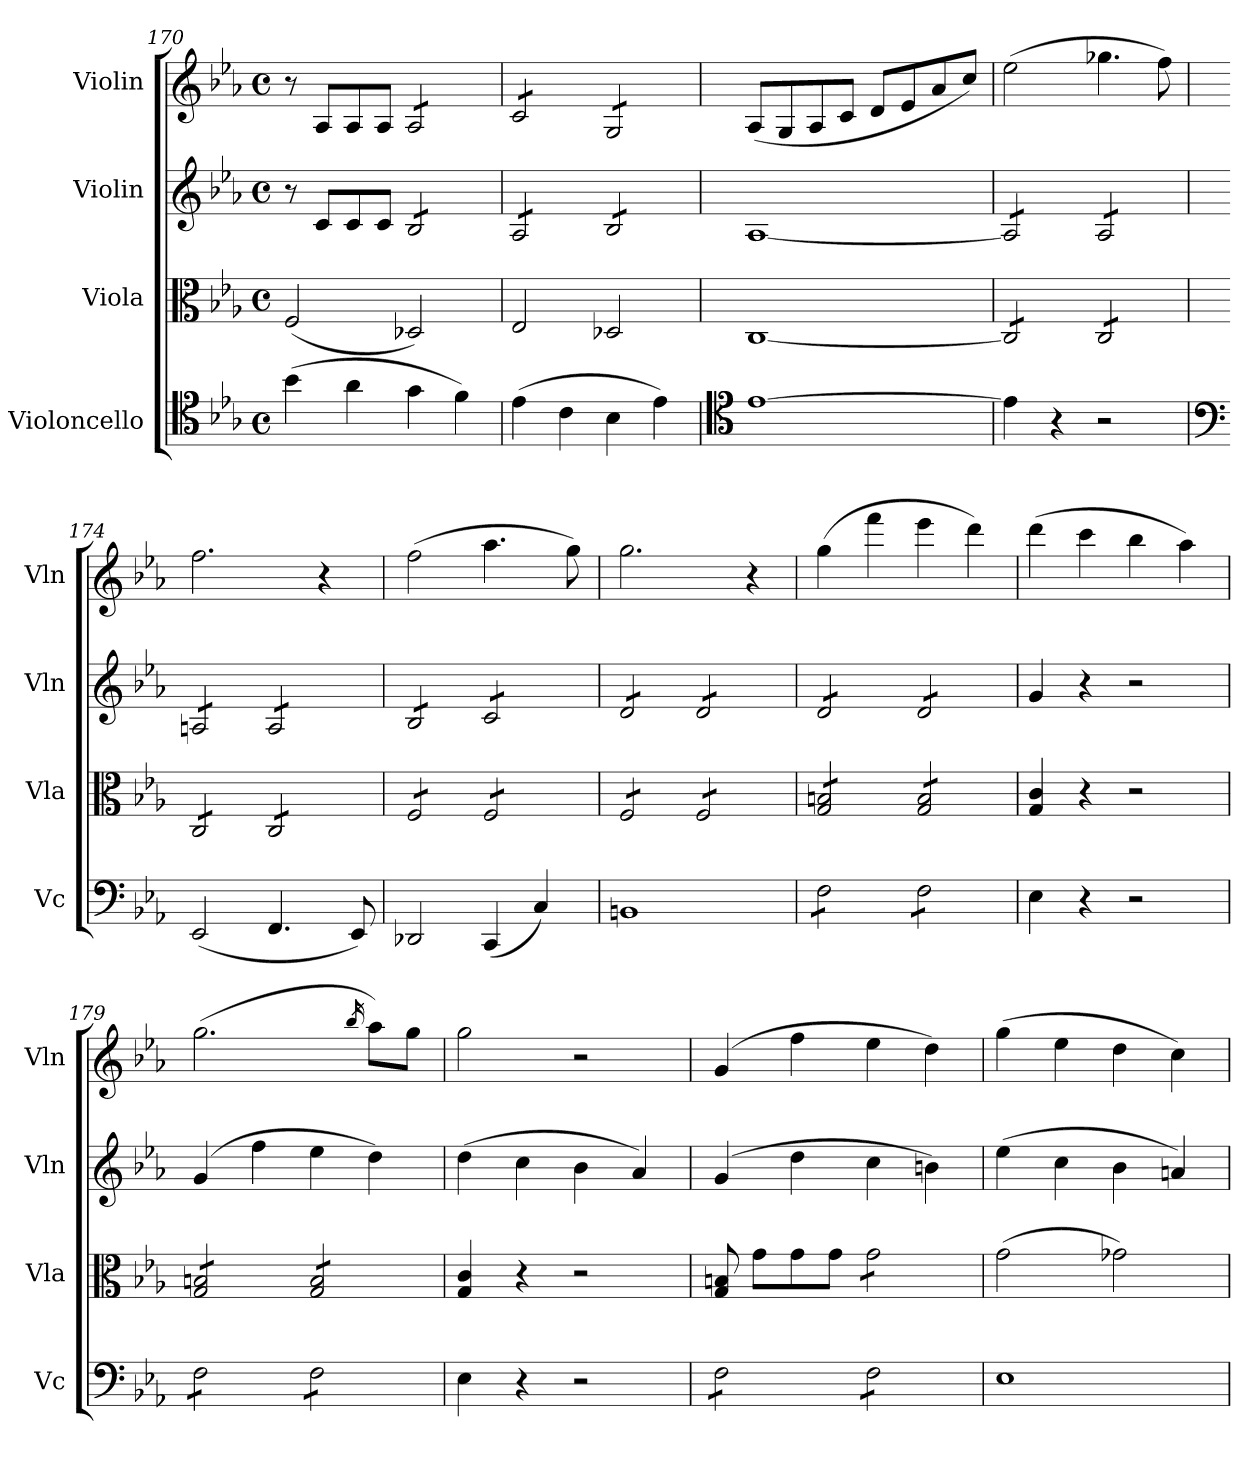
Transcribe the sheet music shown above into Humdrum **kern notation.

**kern	**kern	**kern	**kern
*part4	*part3	*part2	*part1
*staff4	*staff3	*staff2	*staff1
*I"Violoncello	*I"Viola	*I"Violin	*I"Violin
*I'Vc	*I'Vla	*I'Vln	*I'Vln
*clefC4	*clefC3	*clefG2	*clefG2
*k[b-e-a-]	*k[b-e-a-]	*k[b-e-a-]	*k[b-e-a-]
*M4/4	*M4/4	*M4/4	*M4/4
*met(c)	*met(c)	*met(c)	*met(c)
=170	=170	=170	=170
(4b-\	(2F/	8r	8r
.	.	8c/L	8A-/L
4a-\	.	8c/	8A-/
.	.	8c/J	8A-/J
*	*	*tremolo	*
*	*	*	*tremolo
4g\	2D-X/)	8B-/L	8A-/L
.	.	8B-/	8A-/
4f\)	.	8B-/	8A-/
.	.	8B-/J	8A-/J
=171	=171	=171	=171
(4e-\	2E-/	8A-/L	8c/L
.	.	8A-/	8c/
4c\	.	8A-/	8c/
.	.	8A-/J	8c/J
4B-\	2D-X/	8B-/L	8G/L
.	.	8B-/	8G/
4e-\)	.	8B-/	8G/
.	.	8B-/J	8G/J
*	*	*	*Xtremolo
*	*	*Xtremolo	*
=172	=172	=172	=172
*clefC4	*	*	*
[1e-	[1C	[1A-	(8A-/L
.	.	.	8G/
.	.	.	8A-/
.	.	.	8c/J
.	.	.	8d/L
.	.	.	8e-/
.	.	.	8a-/
.	.	.	8cc/J)
=173	=173	=173	=173
*	*tremolo	*	*
*	*	*tremolo	*
4e-\]	8C/]L	8A-/]L	(2ee-\
.	8C/	8A-/	.
4r	8C/	8A-/	.
.	8C/J	8A-/J	.
2r	8C/L	8A-/L	4.gg-X\
.	8C/	8A-/	.
.	8C/	8A-/	.
.	8C/J	8A-/J	8ff\)
!!LO:LB:g=z
=174	=174	=174	=174
*clefF4	*	*	*
(2EE-/	8C/L	8An/L	2.ff\
.	8C/	8An/	.
.	8C/	8An/	.
.	8C/J	8An/J	.
4.FF/	8C/L	8A/L	.
.	8C/	8A/	.
.	8C/	8A/	4r
8EE-/)	8C/J	8A/J	.
=175	=175	=175	=175
2DD-X/	8F/L	8B-/L	(2ff\
.	8F/	8B-/	.
.	8F/	8B-/	.
.	8F/J	8B-/J	.
(4CC/	8F/L	8c/L	4.aa-\
.	8F/	8c/	.
4C/)	8F/	8c/	.
.	8F/J	8c/J	8gg\)
=176	=176	=176	=176
1BBn	8F/L	8d/L	2.gg\
.	8F/	8d/	.
.	8F/	8d/	.
.	8F/J	8d/J	.
.	8F/L	8d/L	.
.	8F/	8d/	.
.	8F/	8d/	4r
.	8F/J	8d/J	.
=177	=177	=177	=177
*tremolo	*	*	*
8F\L	8G/ 8Bn/L	8d/L	(4gg\
8F\	8G/ 8Bn/	8d/	.
8F\	8G/ 8Bn/	8d/	4fff\
8F\J	8G/ 8Bn/J	8d/J	.
8F\L	8G/ 8B/L	8d/L	4eee-\
8F\	8G/ 8B/	8d/	.
8F\	8G/ 8B/	8d/	4ddd\)
8F\J	8G/ 8B/J	8d/J	.
*	*	*Xtremolo	*
*	*Xtremolo	*	*
*Xtremolo	*	*	*
=178	=178	=178	=178
4E-\	4G/ 4c/	4g/	(4ddd\
4r	4r	4r	4ccc\
2r	2r	2r	4bb-\
.	.	.	4aa-\)
=179	=179	=179	=179
*tremolo	*	*	*
*	*tremolo	*	*
8F\L	8G/ 8Bn/L	(4g/	(2.gg\
8F\	8G/ 8Bn/	.	.
8F\	8G/ 8Bn/	4ff\	.
8F\J	8G/ 8Bn/J	.	.
8F\L	8G/ 8B/L	4ee-\	.
8F\	8G/ 8B/	.	.
.	.	.	16qbb-/
8F\	8G/ 8B/	4dd\)	8aa-\L)
8F\J	8G/ 8B/J	.	8gg\J
*	*Xtremolo	*	*
*Xtremolo	*	*	*
=180	=180	=180	=180
4E-\	4G/ 4c/	(4dd\	2gg\
4r	4r	4cc\	.
2r	2r	4b-\	2r
.	.	4a-/)	.
=181	=181	=181	=181
*tremolo	*	*	*
8F\L	8G/ 8Bn/	(4g/	(4g/
8F\	8g\L	.	.
8F\	8g\	4dd\	4ff\
8F\J	8g\J	.	.
*	*tremolo	*	*
8F\L	8g\L	4cc\	4ee-\
8F\	8g\	.	.
8F\	8g\	4bn\)	4dd\)
8F\J	8g\J	.	.
*	*Xtremolo	*	*
*Xtremolo	*	*	*
=182	=182	=182	=182
1E-	(2g\	(4ee-\	(4gg\
.	.	4cc\	4ee-\
.	2g-X\)	4b-\	4dd\
.	.	4an/)	4cc\)
=	=	=	=
*-	*-	*-	*-
